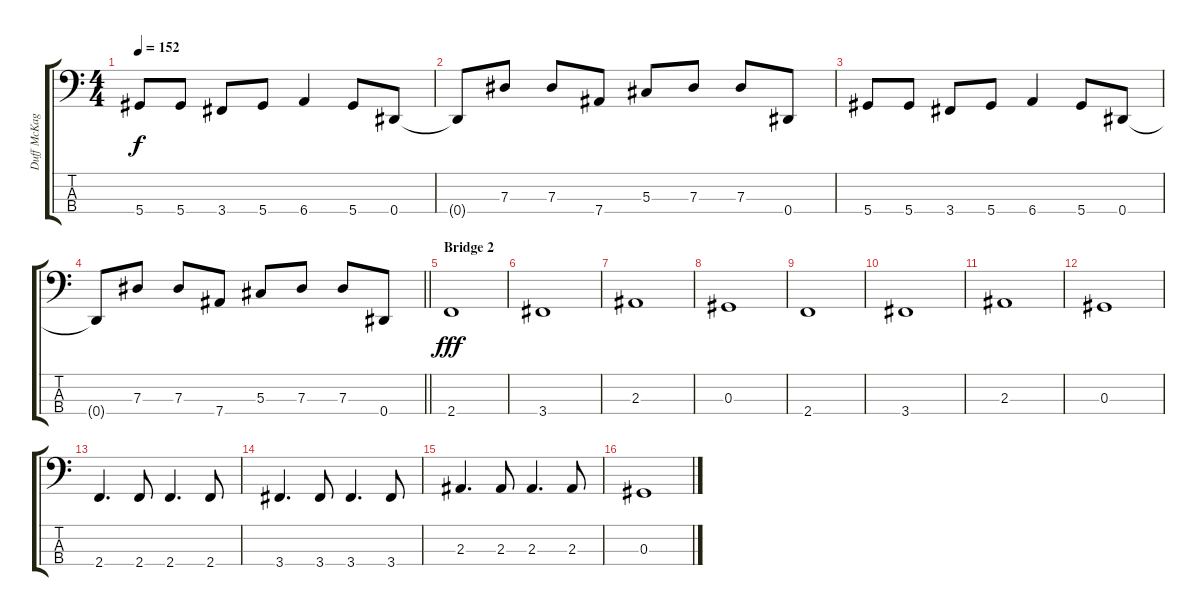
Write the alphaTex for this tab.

\track ("Duff McKagan" "Duff McKag") {instrument electricbasspick}
\staff {score tabs}
\tuning (Gb2 Db2 Ab1 Eb1) {hide}
\ts (4 4)
\tempo 152
\clef f4
\ks c
5.4.8{dy f} 5.4.8 3.4.8 5.4.8 6.4.4 5.4.8 0.4.8 |
0.4{t}.8 7.3.8 7.3.8 7.4.8 5.3.8 7.3.8 7.3.8 0.4.8 |
5.4.8 5.4.8 3.4.8 5.4.8 6.4.4 5.4.8 0.4.8 |
\barLineRight lightlight
0.4{t}.8 7.3.8 7.3.8 7.4.8 5.3.8 7.3.8 7.3.8 0.4.8 |
\section ("" "Bridge 2")
2.4.1{dy fff} |
3.4.1 |
2.3.1 |
0.3.1 |
2.4.1 |
3.4.1 |
2.3.1 |
0.3.1 |
2.4.4{d} 2.4.8 2.4.4{d} 2.4.8 |
3.4.4{d} 3.4.8 3.4.4{d} 3.4.8 |
2.3.4{d} 2.3.8 2.3.4{d} 2.3.8 |
0.3.1
